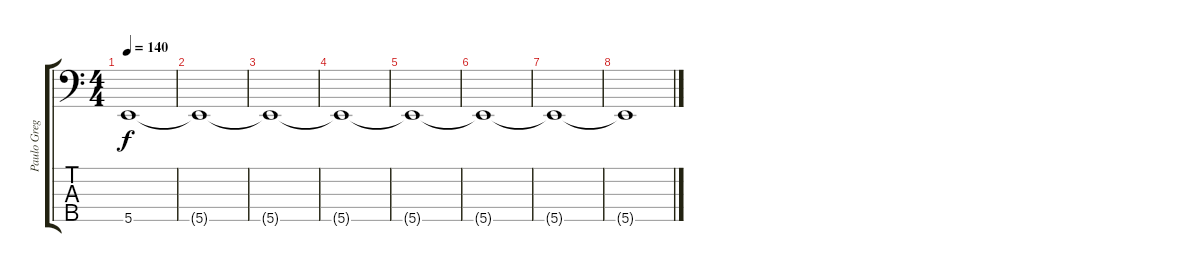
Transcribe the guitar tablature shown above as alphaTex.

\track ("Paulo Gregoletto" "Paulo Greg") {instrument electricbassfinger}
\staff {score tabs}
\tuning (G2 D2 A1 E1 B0) {hide}
\ts (4 4)
\tempo 140
\clef f4
\ks c
5.5{t}.1{dy f} |
5.5{t}.1 |
5.5{t}.1 |
5.5{t}.1 |
5.5{t}.1 |
5.5{t}.1 |
5.5{t}.1 |
5.5{t}.1
